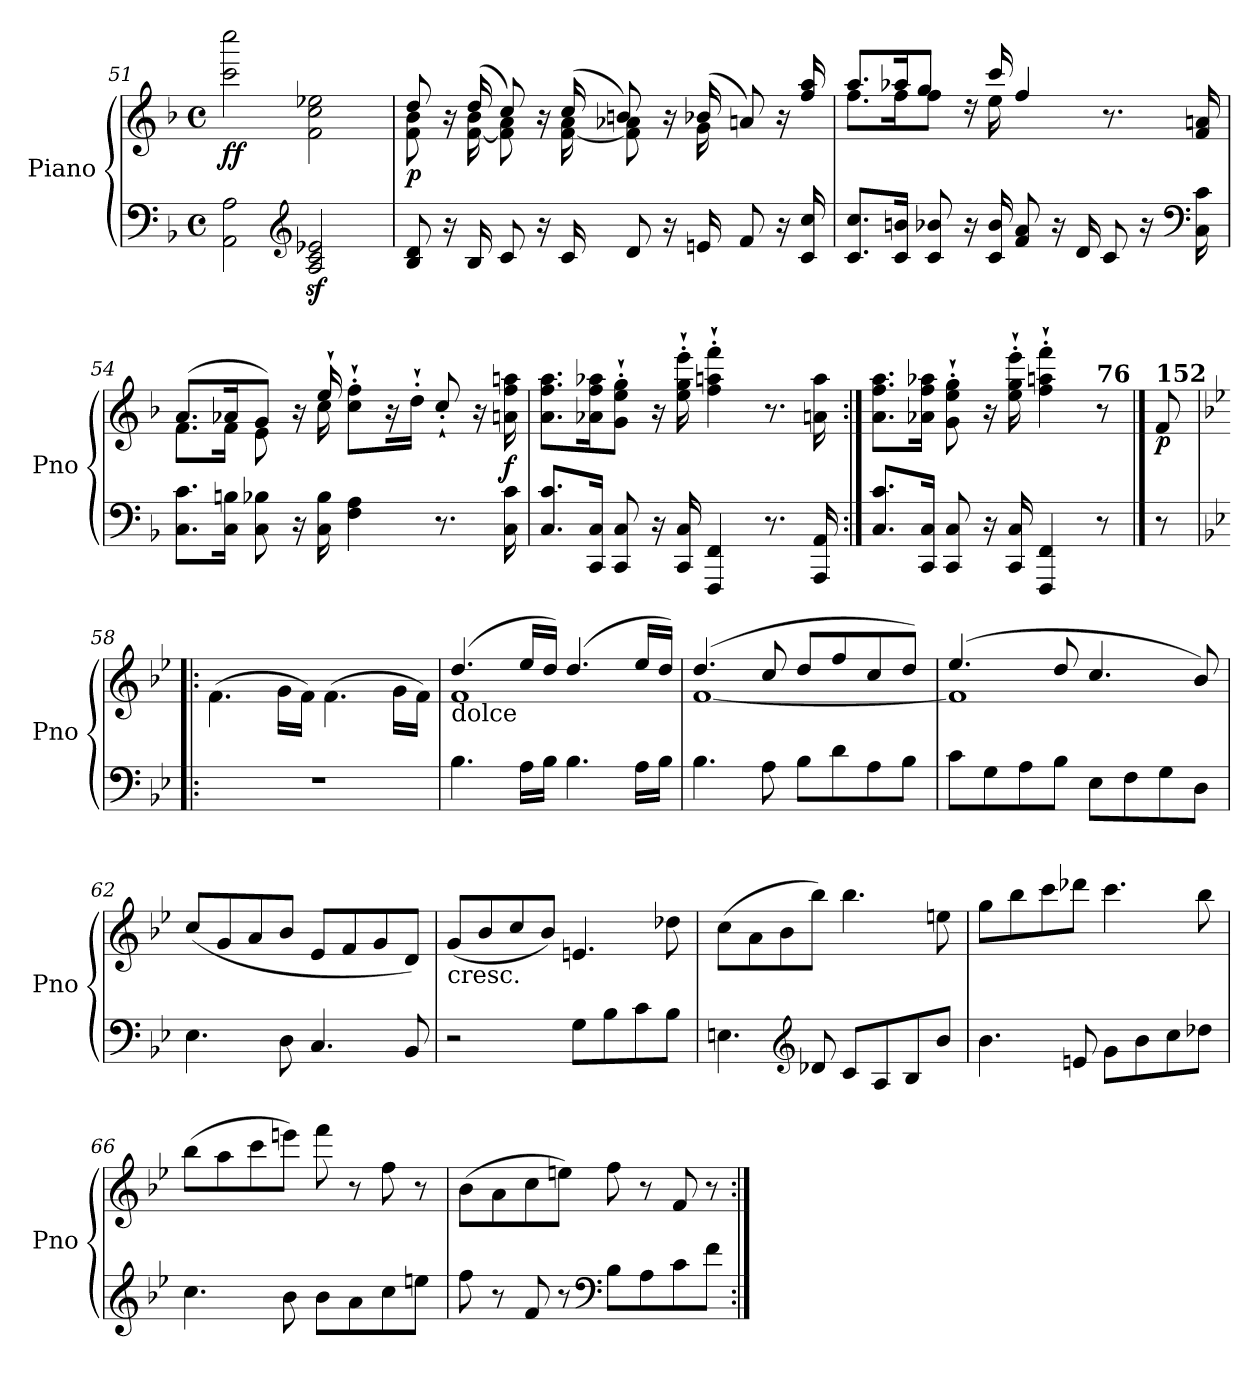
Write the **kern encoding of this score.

**kern	**kern	**dynam
*part1	*part1	*part1
*staff2	*staff1	*staff1/2
*I"Piano	*	*
*I'Pno	*	*
*clefF4	*clefG2	*
*k[b-]	*k[b-]	*
*F:	*F:	*
*M4/4	*M4/4	*
*met(c)	*met(c)	*
=51	=51	=51
!	!	!LO:DY:b
2AA\ 2A\	2ccc\ 2cccc\	ff
*clefG2	*	*
2A/z> 2c/z> 2e-X/z>	2f\ 2cc\ 2ee-X\	.
=52	=52	=52
*	*^	*
*	*	*^	*
!	!	!	!	!LO:DY:b
8B-/ 8d/	8ryy	8f\ 8b-\	8dd/	p
16r	16r	16ryy	16ryy	.
16B-/	16ryy	[16f\ 16b-\	(>16dd/	.
8c/	8ryy	8f\] 8a\	8cc/)	.
16r	16r	16ryy	16ryy	.
16c/	16ryy	[16f\ 16a\	(>16cc/	.
8d/	8ryy	8f\] 8a-X\	8bn/)	.
16r	16r	16ryy	16ryy	.
16en/	16ryy	16g\	(>16b-X/	.
8f/	8ryy	4ryy	8an/)	.
16r	16r	.	16ryy	.
16c/ 16cc/	16ryy	.	16ff/ 16aa/	.
!!LO:LB:g=z	!!	!!
=53	=53	=53	=53	=53
8.c/ 8.cc/L	4ryy	8.ff\L	8.aa/L	.
16c/ 16bn/Jk	.	16ff\K	16aa-X/K	.
8c/ 8b-X/	8ryy	8ff\J	8gg/J	.
16r	16rdd	16ryy	16ryy	.
16c/ 16b-/	16ryy	16ee\	16ccc/	.
8f/ 8a/	4ff/	2ryy	2ryy	.
16r	.	.	.	.
16d/	.	.	.	.
8c/	8.r	.	.	.
16r	.	.	.	.
*clefF4	*	*	*	*
16C\ 16c\	16f/ 16an/	.	.	.
=54	=54	=54	=54	=54
8.C\ 8.c\L	4.ryy	8.f\L	(>8.a/L	.
16C\ 16Bn\Jk	.	16f\Jk	16a-X/K	.
8C\ 8B-X\	.	8e\	8g/J)	.
16r	16r	16ryy	16ryy	.
16C\ 16B-\	16ryy	16cc\	16ee`/	.
4F\ 4A\	8ryy	2ryy	8cc\'` 8ff\'`L	.
.	16r	.	16ryy	.
.	16ryy	.	16dd'`\Jk	.
8.r	8ryy	.	8cc'`/	.
.	16r	.	8ryy	.
!	!	!	!	!LO:DY:b
16C\ 16c\	16an\ 16ff\ 16aan\	.	.	f
*	*	*v	*v	*
=55	=55	=55	=55
8.C/ 8.c/L	4.ryy	8.a\ 8.ff\ 8.aa\L	.
16CC/ 16C/Jk	.	16a-X\ 16ff\ 16aa-X\K	.
8CC/ 8C/	.	8g\'` 8ee\'` 8gg\'`J	.
16r	16r	16ryy	.
16CC/ 16C/	16ryy	16ee\'` 16gg\'` 16eee\'`	.
4FFF/ 4FF/	4ff\'` 4aan\'` 4fff\'`	2ryy	.
8.r	8.r	.	.
16AAA/ 16AA/	16an\ 16aa\	.	.
!!LO:LB:g=z	!!
=56:|!	=56:|!	=56:|!	=56:|!
8.C/ 8.c/L	4.ryy	8.a\ 8.ff\ 8.aa\L	.
16CC/ 16C/Jk	.	16a-X\ 16ff\ 16aa-X\Jk	.
8CC/ 8C/	.	8g\'` 8ee\'` 8gg\'`	.
16r	16r	16ryy	.
16CC/ 16C/	16ryy	16ee\'` 16gg\'` 16eee\'`	.
4FFF/ 4FF/	4ff\'` 4aan\'` 4fff\'`	4.ryy	.
!	!LO:TX:a:B:t=76	!	!
8r	8r	.	.
*	*v	*v	*
==57	==57	==57
!	!LO:TX:a:B:t=152	!
!	!	!LO:DY:b
8r	8f/	p
=58!|:	=58!|:	=58!|:
*k[b-e-]	*k[b-e-]	*
*B-:	*B-:	*
1r	(>4.f\	.
.	16g\LL	.
.	16f\JJ)	.
.	(>4.f\	.
.	16g\LL	.
.	16f\JJ)	.
=59	=59	=59
*	*^	*
!	!LO:TX:b:t=dolce	!	!
4.B-\	(>4.dd/	1f	.
16A\LL	16ee-/LL	.	.
16B-\JJ	16dd/JJ)	.	.
4.B-\	(>4.dd/	.	.
16A\LL	16ee-/LL	.	.
16B-\JJ	16dd/JJ)	.	.
=60	=60	=60	=60
4.B-\	(>4.dd/	[1f	.
8A\	8cc/	.	.
8B-\L	8dd/L	.	.
8d\	8ff/	.	.
8A\	8cc/	.	.
8B-\J	8dd/J)	.	.
!!LO:PB:g=z	!!
=61	=61	=61	=61
8c\L	(>4.ee-/	1f]	.
8G\	.	.	.
8A\	.	.	.
8B-\J	8dd/	.	.
8E-\L	4.cc/	.	.
8F\	.	.	.
8G\	.	.	.
8D\J	8b-/)	.	.
*	*v	*v	*
=62	=62	=62
4.E-\	(<8cc/L	.
.	8g/	.
.	8a/	.
8D\	8b-/J	.
4.C/	8e-/L	.
.	8f/	.
.	8g/	.
8BB-/	8d/J)	.
=63	=63	=63
!	!LO:TX:b:t=cresc.	!
2r	(<8g/L	.
.	8b-/	.
.	8cc/	.
.	8b-/J)	.
8G\L	4.en/	.
8B-\	.	.
8c\	.	.
8B-\J	8dd-X\	.
=64	=64	=64
4.En\	(>8cc\L	.
.	8a\	.
.	8b-\	.
*clefG2	*	*
8d-X/	8bb-\J)	.
8c/L	4.bb-\	.
8A/	.	.
8B-/	.	.
8b-/J	8een\	.
!!LO:LB:g=z
=65	=65	=65
4.b-\	8gg\L	.
.	8bb-\	.
.	8ccc\	.
8en/	8ddd-X\J	.
8g\L	4.ccc\	.
8b-\	.	.
8cc\	.	.
8dd-X\J	8bb-\	.
=66	=66	=66
4.cc\	(>8bb-\L	.
.	8aa\	.
.	8ccc\	.
8b-\	8eeen\J)	.
8b-\L	8fff\	.
8a\	8r	.
8cc\	8ff\	.
8een\J	8r	.
=67	=67	=67
8ff\	(>8b-\L	.
8r	8a\	.
8f/	8cc\	.
8r	8een\J)	.
*clefF4	*	*
8B-\L	8ff\	.
8A\	8r	.
8c\	8f/	.
8f\J	8r	.
=:|!	=:|!	=:|!
*-	*-	*-
